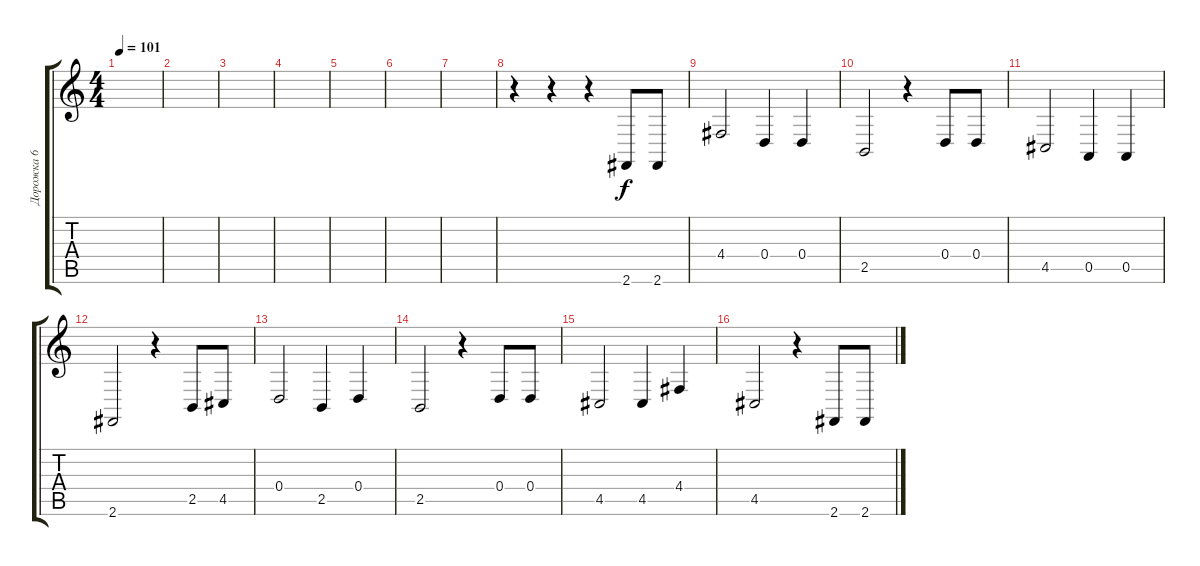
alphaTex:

\track ("Дорожка 6" "Дорожка 6") {instrument fx5brightness}
\staff {score tabs}
\tuning (E4 B3 G3 D3 A2 E2) {hide}
\ts (4 4)
\tempo 101
\clef g2
\ks c
|
|
|
|
|
|
|
r.4 r.4 r.4 2.6.8 2.6.8 |
4.4.2 0.4.4 0.4.4 |
2.5.2 r.4 0.4.8 0.4.8 |
4.5.2 0.5.4 0.5.4 |
2.6.2 r.4 2.5.8 4.5.8 |
0.4.2 2.5.4 0.4.4 |
2.5.2 r.4 0.4.8 0.4.8 |
4.5.2 4.5.4 4.4.4 |
4.5.2 r.4 2.6.8 2.6.8
